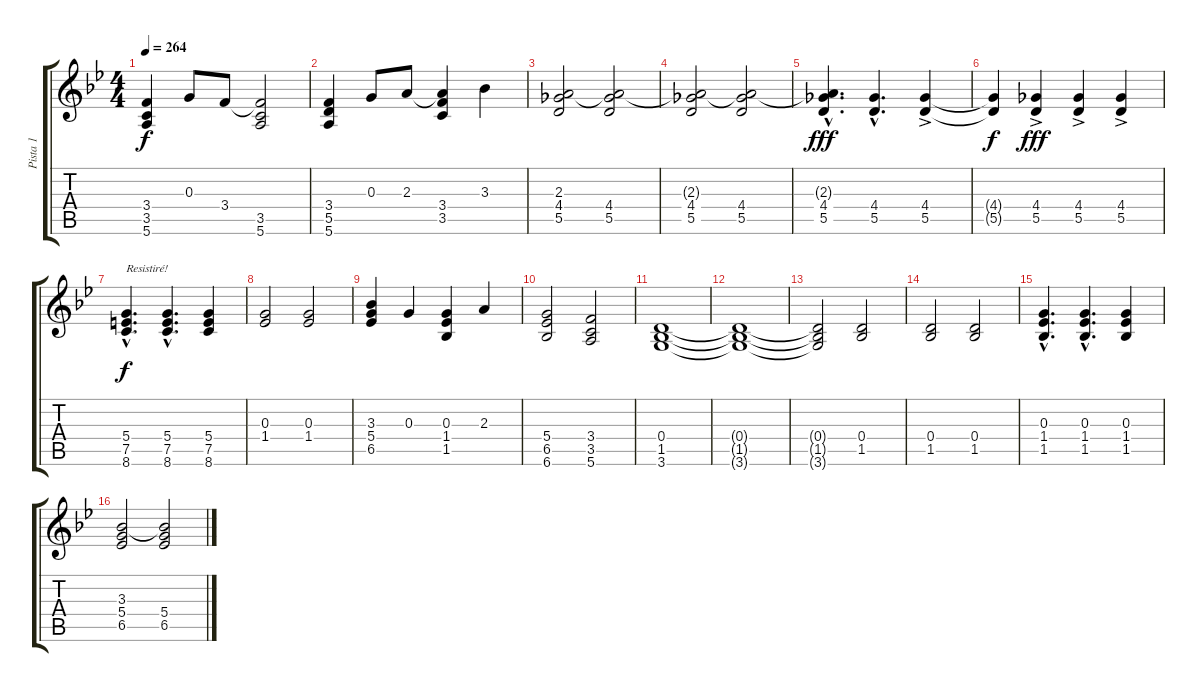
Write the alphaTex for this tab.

\track ("Pista 1" "Pista 1") {instrument distortionguitar}
\staff {score tabs}
\tuning (E4 B3 G3 D3 A2 E2) {hide}
\ts (4 4)
\tempo 264
\clef g2
\ks bb
(3.4 3.5 5.6).4{dy f} 0.3.8 3.4.8 (3.4{t} 3.5 5.6).2 |
(3.4 5.5 5.6).4 0.3.8 2.3.8 (2.3{t} 3.4 3.5).4 3.3.4 |
(2.3 4.4 5.5).2 (2.3{t} 4.4 5.5).2 |
(2.3{t} 4.4 5.5).2 (2.3{t} 4.4 5.5).2 |
(2.3{hac t} 4.4{hac} 5.5{hac}).4{d dy fff} (4.4{hac} 5.5{hac}).4{d} (4.4{ac} 5.5).4 |
(4.4{t} 5.5{t}).4{dy f} (4.4{ac} 5.5).4{dy fff} (4.4{ac} 5.5).4 (4.4{ac} 5.5).4 |
(5.4{hac} 7.5{hac} 8.6{hac}).4{d txt "Resistiré!" dy f} (5.4{hac} 7.5{hac} 8.6{hac}).4{d} (5.4 7.5 8.6).4 |
(0.3 1.4).2 (0.3 1.4).2 |
(3.3 5.4 6.5).4 0.3.4 (0.3 1.4 1.5).4 2.3.4 |
(5.4 6.5 6.6).2 (3.4 3.5 5.6).2 |
(0.4 1.5 3.6).1 |
(0.4{t} 1.5{t} 3.6{t}).1 |
(0.4{t} 1.5{t} 3.6{t}).2 (0.4 1.5).2 |
(0.4 1.5).2 (0.4 1.5).2 |
(0.3{hac} 1.4{hac} 1.5{hac}).4{d} (0.3{hac} 1.4{hac} 1.5{hac}).4{d} (0.3 1.4 1.5).4 |
(3.3 5.4 6.5).2 (3.3{t} 5.4 6.5).2
